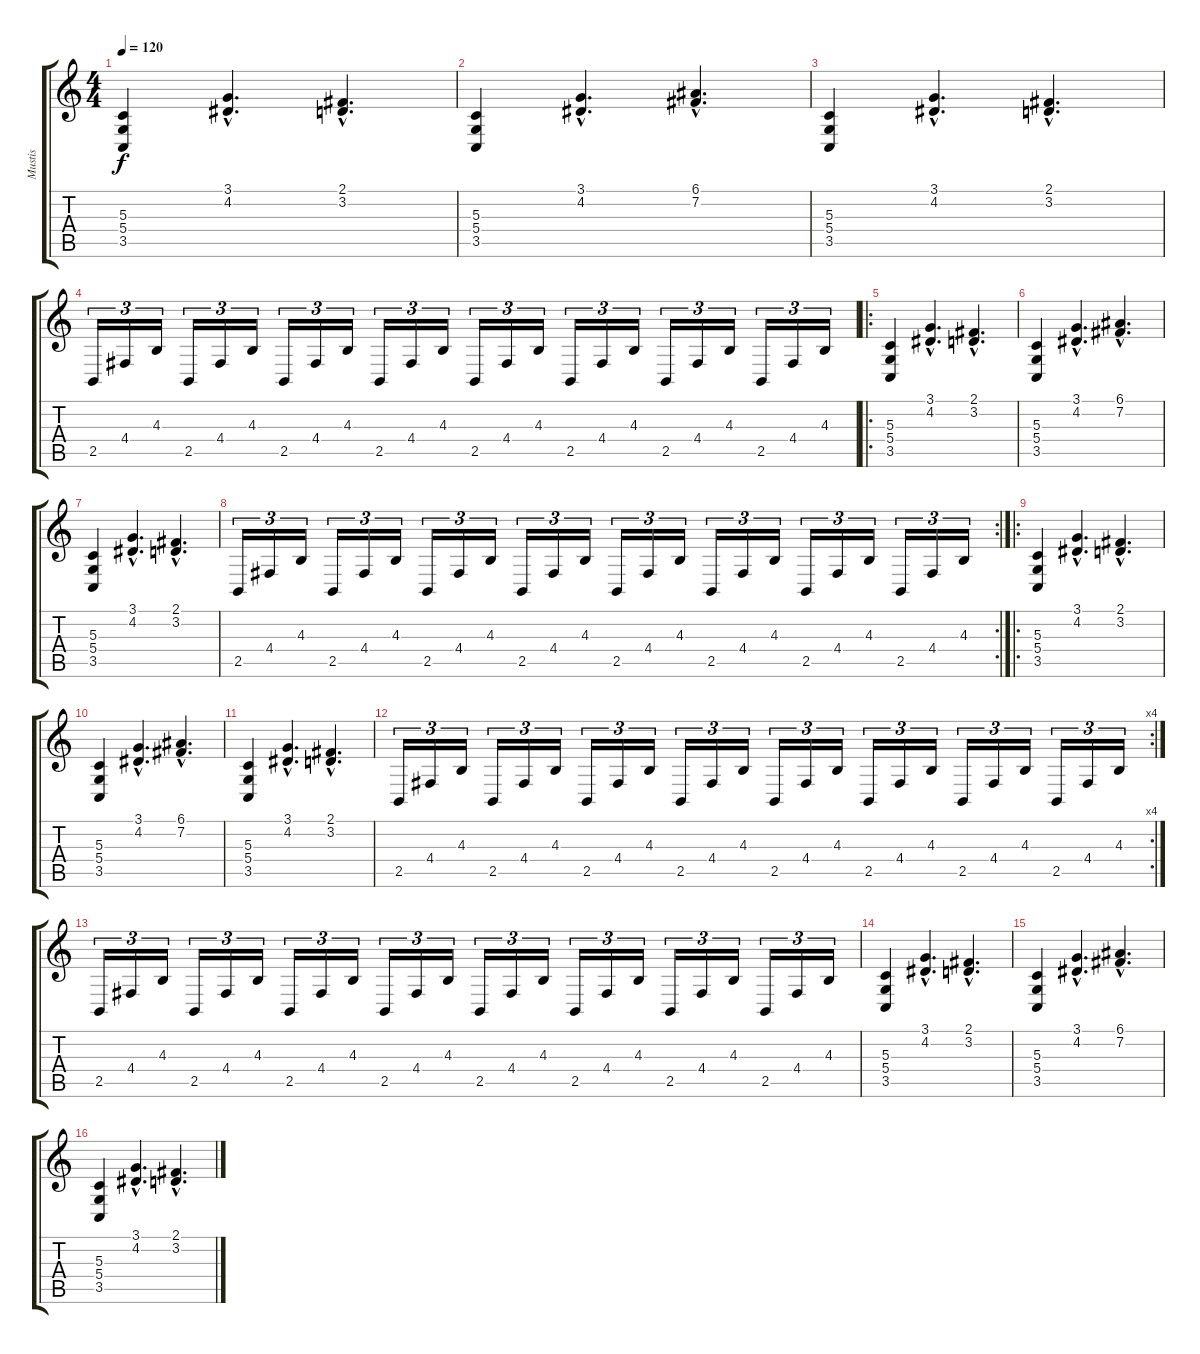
\track ("Mustis" "Mustis") {instrument choiraahs}
\staff {score tabs}
\tuning (E4 B3 G3 D3 A2 E2) {hide}
\ts (4 4)
\tempo 120
\clef g2
\ks c
(5.3 5.4 3.5).4{dy f instrument choiraahs} (3.1{hac} 4.2{hac}).4{d} (2.1{hac} 3.2{hac}).4{d} |
(5.3 5.4 3.5).4 (3.1{hac} 4.2{hac}).4{d} (6.1{hac} 7.2{hac}).4{d} |
(5.3 5.4 3.5).4 (3.1{hac} 4.2{hac}).4{d} (2.1{hac} 3.2{hac}).4{d} |
2.5.16{tu (3 2)} 4.4.16{tu (3 2)} 4.3.16{tu (3 2)} 2.5.16{tu (3 2)} 4.4.16{tu (3 2)} 4.3.16{tu (3 2)} 2.5.16{tu (3 2)} 4.4.16{tu (3 2)} 4.3.16{tu (3 2)} 2.5.16{tu (3 2)} 4.4.16{tu (3 2)} 4.3.16{tu (3 2)} 2.5.16{tu (3 2)} 4.4.16{tu (3 2)} 4.3.16{tu (3 2)} 2.5.16{tu (3 2)} 4.4.16{tu (3 2)} 4.3.16{tu (3 2)} 2.5.16{tu (3 2)} 4.4.16{tu (3 2)} 4.3.16{tu (3 2)} 2.5.16{tu (3 2)} 4.4.16{tu (3 2)} 4.3.16{tu (3 2)} |
\ro
(5.3 5.4 3.5).4 (3.1{hac} 4.2{hac}).4{d} (2.1{hac} 3.2{hac}).4{d} |
(5.3 5.4 3.5).4 (3.1{hac} 4.2{hac}).4{d} (6.1{hac} 7.2{hac}).4{d} |
(5.3 5.4 3.5).4 (3.1{hac} 4.2{hac}).4{d} (2.1{hac} 3.2{hac}).4{d} |
\rc 2
2.5.16{tu (3 2)} 4.4.16{tu (3 2)} 4.3.16{tu (3 2)} 2.5.16{tu (3 2)} 4.4.16{tu (3 2)} 4.3.16{tu (3 2)} 2.5.16{tu (3 2)} 4.4.16{tu (3 2)} 4.3.16{tu (3 2)} 2.5.16{tu (3 2)} 4.4.16{tu (3 2)} 4.3.16{tu (3 2)} 2.5.16{tu (3 2)} 4.4.16{tu (3 2)} 4.3.16{tu (3 2)} 2.5.16{tu (3 2)} 4.4.16{tu (3 2)} 4.3.16{tu (3 2)} 2.5.16{tu (3 2)} 4.4.16{tu (3 2)} 4.3.16{tu (3 2)} 2.5.16{tu (3 2)} 4.4.16{tu (3 2)} 4.3.16{tu (3 2)} |
\ro
(5.3 5.4 3.5).4 (3.1{hac} 4.2{hac}).4{d} (2.1{hac} 3.2{hac}).4{d} |
(5.3 5.4 3.5).4 (3.1{hac} 4.2{hac}).4{d} (6.1{hac} 7.2{hac}).4{d} |
(5.3 5.4 3.5).4 (3.1{hac} 4.2{hac}).4{d} (2.1{hac} 3.2{hac}).4{d} |
\rc 4
2.5.16{tu (3 2)} 4.4.16{tu (3 2)} 4.3.16{tu (3 2)} 2.5.16{tu (3 2)} 4.4.16{tu (3 2)} 4.3.16{tu (3 2)} 2.5.16{tu (3 2)} 4.4.16{tu (3 2)} 4.3.16{tu (3 2)} 2.5.16{tu (3 2)} 4.4.16{tu (3 2)} 4.3.16{tu (3 2)} 2.5.16{tu (3 2)} 4.4.16{tu (3 2)} 4.3.16{tu (3 2)} 2.5.16{tu (3 2)} 4.4.16{tu (3 2)} 4.3.16{tu (3 2)} 2.5.16{tu (3 2)} 4.4.16{tu (3 2)} 4.3.16{tu (3 2)} 2.5.16{tu (3 2)} 4.4.16{tu (3 2)} 4.3.16{tu (3 2)} |
2.5.16{tu (3 2)} 4.4.16{tu (3 2)} 4.3.16{tu (3 2)} 2.5.16{tu (3 2)} 4.4.16{tu (3 2)} 4.3.16{tu (3 2)} 2.5.16{tu (3 2)} 4.4.16{tu (3 2)} 4.3.16{tu (3 2)} 2.5.16{tu (3 2)} 4.4.16{tu (3 2)} 4.3.16{tu (3 2)} 2.5.16{tu (3 2)} 4.4.16{tu (3 2)} 4.3.16{tu (3 2)} 2.5.16{tu (3 2)} 4.4.16{tu (3 2)} 4.3.16{tu (3 2)} 2.5.16{tu (3 2)} 4.4.16{tu (3 2)} 4.3.16{tu (3 2)} 2.5.16{tu (3 2)} 4.4.16{tu (3 2)} 4.3.16{tu (3 2)} |
(5.3 5.4 3.5).4 (3.1{hac} 4.2{hac}).4{d} (2.1{hac} 3.2{hac}).4{d} |
(5.3 5.4 3.5).4 (3.1{hac} 4.2{hac}).4{d} (6.1{hac} 7.2{hac}).4{d} |
(5.3 5.4 3.5).4 (3.1{hac} 4.2{hac}).4{d} (2.1{hac} 3.2{hac}).4{d}
